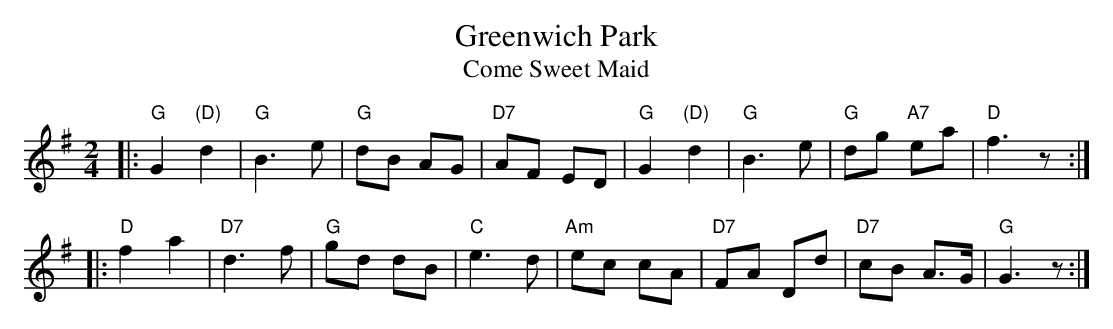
X:1
T: Greenwich Park
T: Come Sweet Maid
M: 2/4
L: 1/8
K: G
|:\
"G"G2 "(D)"d2 | "G"B3 e | "G"dB AG | "D7"AF ED |\
"G"G2 "(D)"d2 | "G"B3 e | "G"dg "A7"ea | "D"f3 z :|
|:\
"D"f2 a2 | "D7"d3 f | "G"gd dB | "C"e3 d |\
"Am"ec cA | "D7"FA Dd | "D7"cB A>G | "G"G3 z :|
